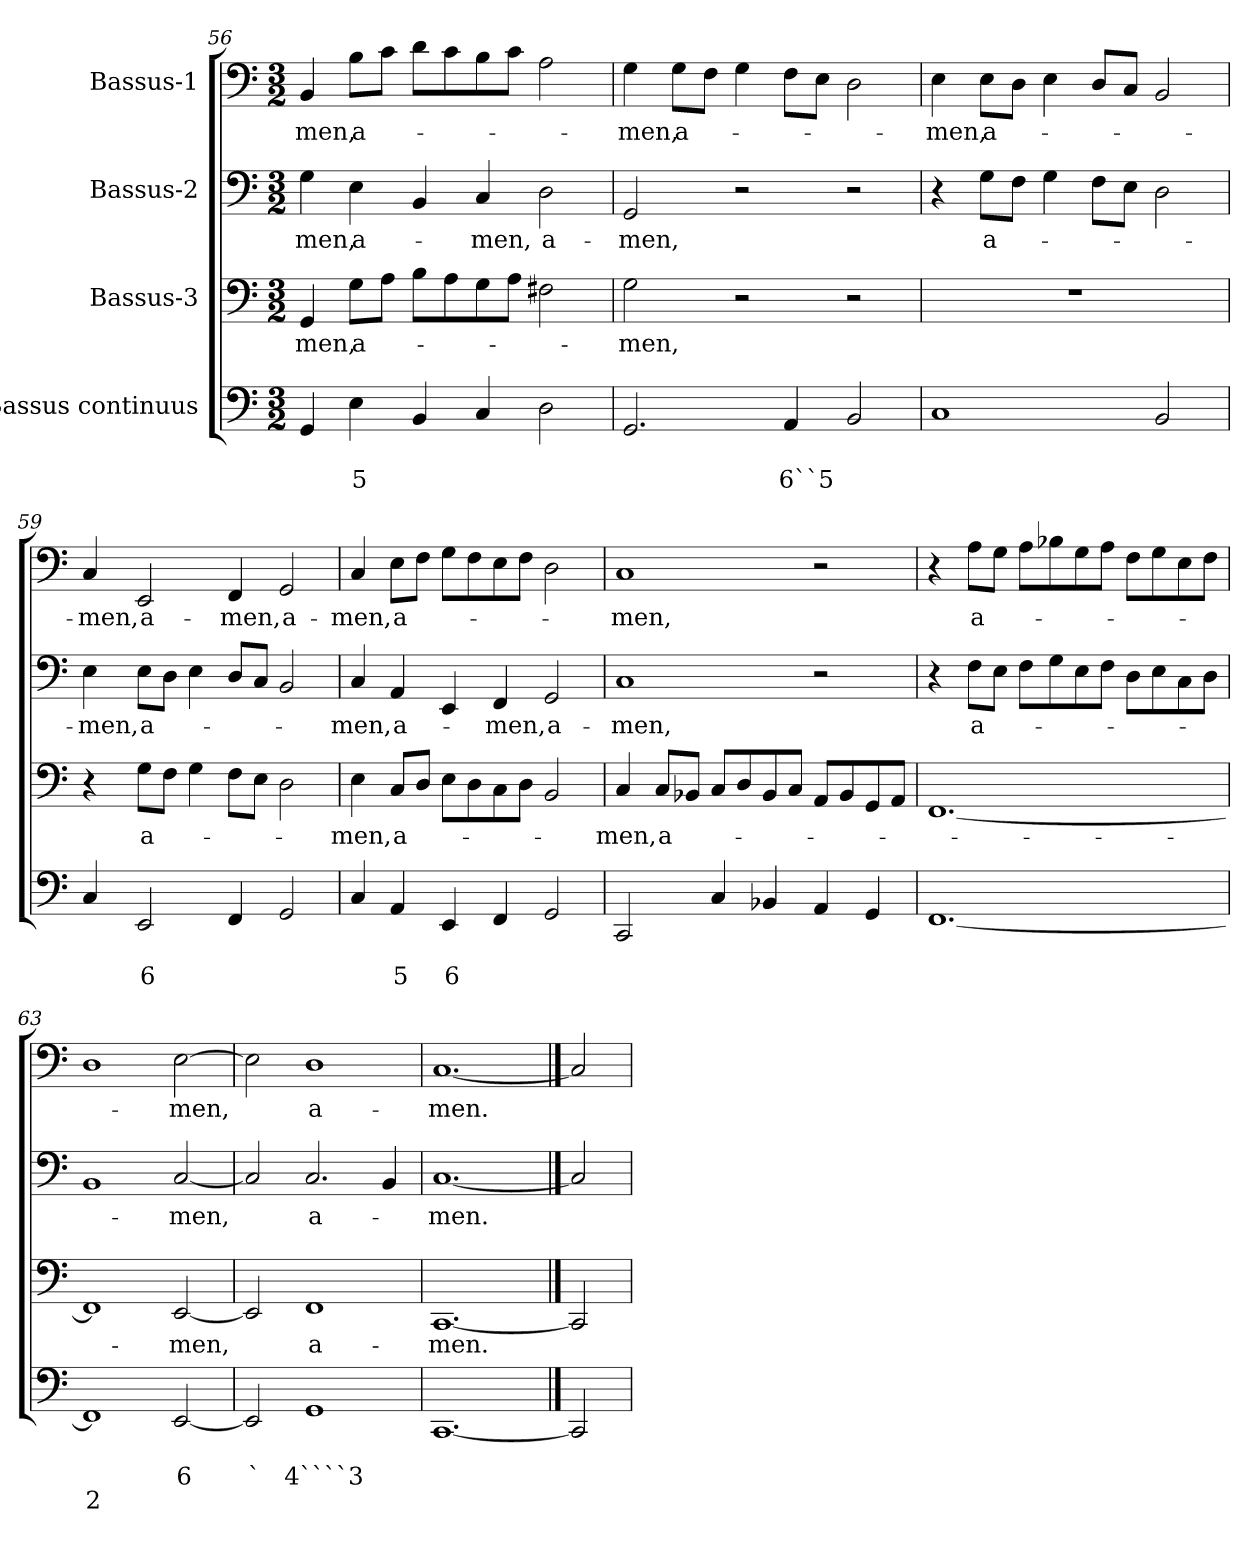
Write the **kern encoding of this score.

**kern	**text	**text	**text	**kern	**text	**kern	**text	**kern	**text
*part4	*part4	*part4	*part4	*part3	*part3	*part2	*part2	*part1	*part1
*staff4	*staff4	*staff4	*staff4	*staff3	*staff3	*staff2	*staff2	*staff1	*staff1
*I"Bassus continuus	*	*	*	*I"Bassus-3	*	*I"Bassus-2	*	*I"Bassus-1	*
*clefF4	*	*	*	*clefF4	*	*clefF4	*	*clefF4	*
*k[]	*	*	*	*k[]	*	*k[]	*	*k[]	*
*C:	*	*	*	*C:	*	*C:	*	*C:	*
*M3/2	*	*	*	*M3/2	*	*M3/2	*	*M3/2	*
=56	=56	=56	=56	=56	=56	=56	=56	=56	=56
!	!	!	!	!	!LO:LY:b	!	!LO:LY:b	!	!LO:LY:b
4GG/	.	.	.	4GG/	-men,	4G\	-men,	4BB/	-men,
!	!	!LO:LY:b	!	!	!LO:LY:b	!	!LO:LY:b	!	!LO:LY:b
4E\	.	5	.	8G\L	a-	4E\	a-	8B\L	a-
.	.	.	.	8A\J	.	.	.	8c\J	.
4BB/	.	.	.	8B\L	.	4BB/	.	8d\L	.
.	.	.	.	8A\	.	.	.	8c\	.
!	!	!	!	!	!	!	!LO:LY:b	!	!
4C/	.	.	.	8G\	.	4C/	-men,	8B\	.
.	.	.	.	8A\J	.	.	.	8c\J	.
!	!	!	!	!	!	!	!LO:LY:b	!	!
2D\	.	.	.	2F#X\	.	2D\	a-	2A\	.
=57	=57	=57	=57	=57	=57	=57	=57	=57	=57
!	!	!	!	!	!LO:LY:b	!	!LO:LY:b	!	!LO:LY:b
2.GG/	.	.	.	2G\	-men,	2GG/	-men,	4G\	-men,
!	!	!	!	!	!	!	!	!	!LO:LY:b
.	.	.	.	.	.	.	.	8G\L	a-
.	.	.	.	.	.	.	.	8F\J	.
.	.	.	.	2r	.	2r	.	4G\	.
!	!	!LO:LY:b	!	!	!	!	!	!	!
4AA/	.	6``5	.	.	.	.	.	8F\L	.
.	.	.	.	.	.	.	.	8E\J	.
2BB/	.	.	.	2r	.	2r	.	2D\	.
=58	=58	=58	=58	=58	=58	=58	=58	=58	=58
!	!	!	!	!	!	!	!	!	!LO:LY:b
1C	.	.	.	1.r	.	4r	.	4E\	-men,
!	!	!	!	!	!	!	!LO:LY:b	!	!LO:LY:b
.	.	.	.	.	.	8G\L	a-	8E\L	a-
.	.	.	.	.	.	8F\J	.	8D\J	.
.	.	.	.	.	.	4G\	.	4E\	.
.	.	.	.	.	.	8F\L	.	8D/L	.
.	.	.	.	.	.	8E\J	.	8C/J	.
2BB/	.	.	.	.	.	2D\	.	2BB/	.
=59	=59	=59	=59	=59	=59	=59	=59	=59	=59
!	!	!	!	!	!	!	!LO:LY:b	!	!LO:LY:b
4C/	.	.	.	4r	.	4E\	-men,	4C/	-men,
!	!	!LO:LY:b	!	!	!LO:LY:b	!	!LO:LY:b	!	!LO:LY:b
2EE/	.	6	.	8G\L	a-	8E\L	a-	2EE/	a-
.	.	.	.	8F\J	.	8D\J	.	.	.
.	.	.	.	4G\	.	4E\	.	.	.
!	!	!	!	!	!	!	!	!	!LO:LY:b
4FF/	.	.	.	8F\L	.	8D/L	.	4FF/	-men,
.	.	.	.	8E\J	.	8C/J	.	.	.
!	!	!	!	!	!	!	!	!	!LO:LY:b
2GG/	.	.	.	2D\	.	2BB/	.	2GG/	a-
!!LO:LB:g=z
=60	=60	=60	=60	=60	=60	=60	=60	=60	=60
!	!	!	!	!	!LO:LY:b	!	!LO:LY:b	!	!LO:LY:b
4C/	.	.	.	4E\	-men,	4C/	-men,	4C/	-men,
!	!	!LO:LY:b	!	!	!LO:LY:b	!	!LO:LY:b	!	!LO:LY:b
4AA/	.	5	.	8C/L	a-	4AA/	a-	8E\L	a-
.	.	.	.	8D/J	.	.	.	8F\J	.
!	!	!LO:LY:b	!	!	!	!	!	!	!
4EE/	.	6	.	8E\L	.	4EE/	.	8G\L	.
.	.	.	.	8D\	.	.	.	8F\	.
!	!	!	!	!	!	!	!LO:LY:b	!	!
4FF/	.	.	.	8C\	.	4FF/	-men,	8E\	.
.	.	.	.	8D\J	.	.	.	8F\J	.
!	!	!	!	!	!	!	!LO:LY:b	!	!
2GG/	.	.	.	2BB/	.	2GG/	a-	2D\	.
=61	=61	=61	=61	=61	=61	=61	=61	=61	=61
!	!	!	!	!	!LO:LY:b	!	!LO:LY:b	!	!LO:LY:b
2CC/	.	.	.	4C/	-men,	1C	-men,	1C	-men,
!	!	!	!	!	!LO:LY:b	!	!	!	!
.	.	.	.	8C/L	a-	.	.	.	.
.	.	.	.	8BB-X/J	.	.	.	.	.
4C/	.	.	.	8C/L	.	.	.	.	.
.	.	.	.	8D/	.	.	.	.	.
4BB-X/	.	.	.	8BB-/	.	.	.	.	.
.	.	.	.	8C/J	.	.	.	.	.
4AA/	.	.	.	8AA/L	.	2r	.	2r	.
.	.	.	.	8BB-/	.	.	.	.	.
4GG/	.	.	.	8GG/	.	.	.	.	.
.	.	.	.	8AA/J	.	.	.	.	.
=62	=62	=62	=62	=62	=62	=62	=62	=62	=62
[1.FF	.	.	.	[1.FF	.	4r	.	4r	.
!	!	!	!	!	!	!	!LO:LY:b	!	!LO:LY:b
.	.	.	.	.	.	8F\L	a-	8A\L	a-
.	.	.	.	.	.	8E\J	.	8G\J	.
.	.	.	.	.	.	8F\L	.	8A\L	.
.	.	.	.	.	.	8G\	.	8B-X\	.
.	.	.	.	.	.	8E\	.	8G\	.
.	.	.	.	.	.	8F\J	.	8A\J	.
.	.	.	.	.	.	8D\L	.	8F\L	.
.	.	.	.	.	.	8E\	.	8G\	.
.	.	.	.	.	.	8C\	.	8E\	.
.	.	.	.	.	.	8D\J	.	8F\J	.
=63	=63	=63	=63	=63	=63	=63	=63	=63	=63
!	!	!	!LO:LY:b	!	!	!	!	!	!
1FF]	.	.	2	1FF]	.	1BB	.	1D	.
!	!	!LO:LY:b	!	!	!LO:LY:b	!	!LO:LY:b	!	!LO:LY:b
[2EE/	.	6	.	[2EE/	-men,	[2C/	-men,	[2E\	-men,
=64	=64	=64	=64	=64	=64	=64	=64	=64	=64
!	!	!LO:LY:b	!	!	!	!	!	!	!
2EE/]	.	`	.	2EE/]	.	2C/]	.	2E\]	.
!	!	!LO:LY:b	!	!	!LO:LY:b	!	!LO:LY:b	!	!LO:LY:b
1GG	.	4````3	.	1FF	a-	2.C/	a-	1D	a-
.	.	.	.	.	.	4BB/	.	.	.
=65	=65	=65	=65	=65	=65	=65	=65	=65	=65
!	!	!	!	!	!LO:LY:b	!	!LO:LY:b	!	!LO:LY:b
[1.CC	.	.	.	[1.CC	-men.	[1.C	-men.	[1.C	-men.
==66	==66	==66	==66	==66	==66	==66	==66	==66	==66
2CC]	.	.	.	2CC]	.	2C]	.	2C]	.
=	=	=	=	=	=	=	=	=	=
*-	*-	*-	*-	*-	*-	*-	*-	*-	*-
